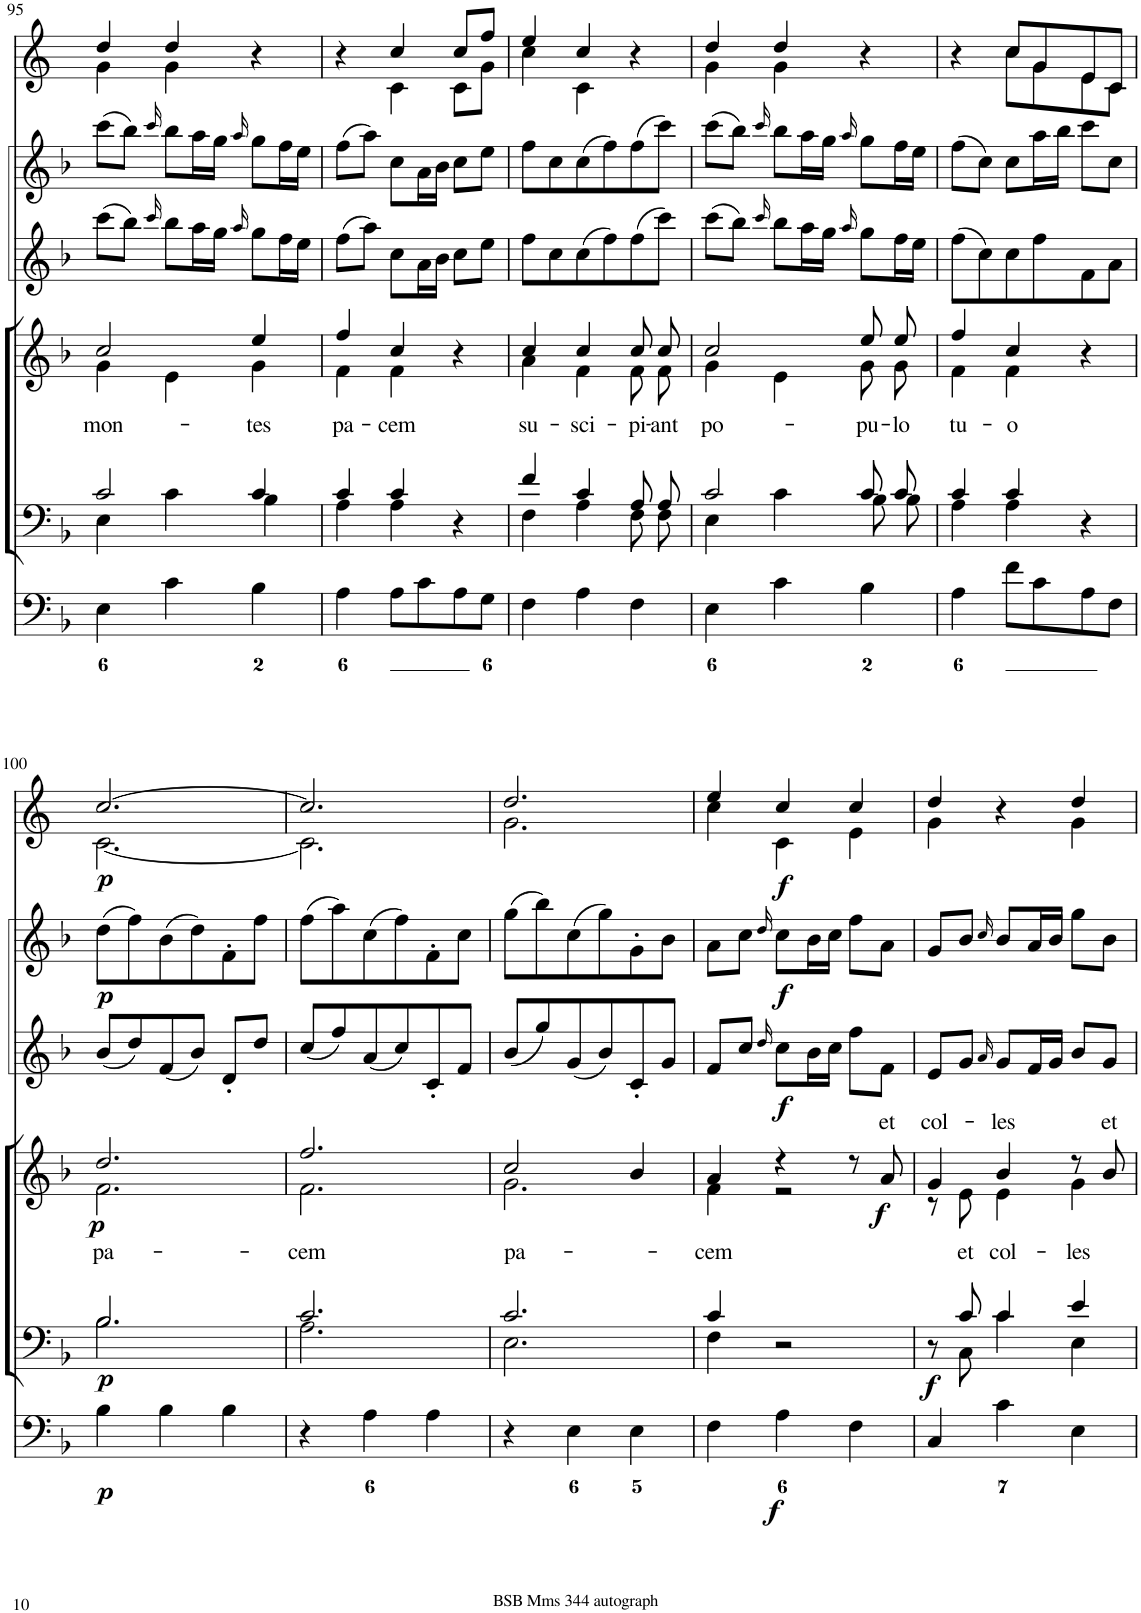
**kern	**dynam	**kern	**dynam	**kern	**text	**dynam	**kern	**dynam	**kern	**dynam	**kern	**dynam
*part6	*part6	*part5	*part5	*part4	*part4	*part4	*part3	*part3	*part2	*part2	*part1	*part1
*staff6	*staff6	*staff5	*staff5	*staff4	*staff4	*staff4	*staff3	*staff3	*staff2	*staff2	*staff1	*staff1
*I"Organ	*	*I"Voice	*	*I"Voice	*	*	*I"Violin	*	*I"Violini	*	*I"Corni in F	*
*	*	*	*	*	*	*	*I'Vln	*	*I'Vln	*	*	*
!!LO:PB:g=z
*clefF4	*	*clefF4	*	*clefG2	*	*	*clefG2	*	*clefG2	*	*clefG2	*
*	*	*	*	*	*	*	*	*	*	*	*Trd4c7	*
*k[b-]	*	*k[b-]	*	*k[b-]	*	*	*k[b-]	*	*k[b-]	*	*k[]	*
*M3/4	*	*M3/4	*	*M3/4	*	*	*M3/4	*	*M3/4	*	*M3/4	*
=95	=95	=95	=95	=95	=95	=95	=95	=95	=95	=95	=95	=95
*	*	*^	*	*	*	*	*	*	*	*	*	*
!	!	!	!	!	!	!LO:LY:b	!	!	!	!	!	!	!
*	*	*	*	*	*^	*	*	*	*	*	*	*^	*
4E\	.	2c/	4E\	.	2cc/	4g\	mon-	.	(8ccc\L	.	(8ccc\L	.	4dd/	4g\	.
.	.	.	.	.	.	.	.	.	8bb-\J)	.	8bb-\J)	.	.	.	.
.	.	.	.	.	.	.	.	.	16qccc/	.	16qccc/	.	.	.	.
4c\	.	.	4c\	.	.	4e\	.	.	8bb-\L	.	8bb-\L	.	4dd/	4g\	.
.	.	.	.	.	.	.	.	.	16aa\L	.	16aa\L	.	.	.	.
.	.	.	.	.	.	.	.	.	16gg\JJ	.	16gg\JJ	.	.	.	.
.	.	.	.	.	.	.	.	.	16qaa/	.	16qaa/	.	.	.	.
!	!	!	!	!	!	!	!LO:LY:b	!	!	!	!	!	!	!	!
4B-\	.	4c/	4B-\	.	4ee/	4g\	-tes	.	8gg\L	.	8gg\L	.	4r	4ryy	.
.	.	.	.	.	.	.	.	.	16ff\L	.	16ff\L	.	.	.	.
.	.	.	.	.	.	.	.	.	16ee\JJ	.	16ee\JJ	.	.	.	.
=96	=96	=96	=96	=96	=96	=96	=96	=96	=96	=96	=96	=96	=96	=96	=96
!	!	!	!	!	!	!	!LO:LY:b	!	!	!	!	!	!	!	!
4A\	.	4c/	4A\	.	4ff/	4f\	pa-	.	(8ff\L	.	(8ff\L	.	4r	4ryy	.
.	.	.	.	.	.	.	.	.	8aa\J)	.	8aa\J)	.	.	.	.
!	!	!	!	!	!	!	!LO:LY:b	!	!	!	!	!	!	!	!
8A\L	.	4c/	4A\	.	4cc/	4f\	-cem	.	8cc\L	.	8cc\L	.	4cc/	4c\	.
8c\	.	.	.	.	.	.	.	.	16a\L	.	16a\L	.	.	.	.
.	.	.	.	.	.	.	.	.	16b-\JJ	.	16b-\JJ	.	.	.	.
8A\	.	4r	4ryy	.	4r	4ryy	.	.	8cc\L	.	8cc\L	.	8cc/L	8c\L	.
8G\J	.	.	.	.	.	.	.	.	8ee\J	.	8ee\J	.	8ff/J	8g\J	.
=97	=97	=97	=97	=97	=97	=97	=97	=97	=97	=97	=97	=97	=97	=97	=97
!	!	!	!	!	!	!	!LO:LY:b	!	!	!	!	!	!	!	!
4F\	.	4f/	4F\	.	4cc/	4a\	su-	.	8ff\L	.	8ff\L	.	4ee/	4cc\	.
.	.	.	.	.	.	.	.	.	8cc\	.	8cc\	.	.	.	.
!	!	!	!	!	!	!	!LO:LY:b	!	!	!	!	!	!	!	!
4A\	.	4c/	4A\	.	4cc/	4f\	-sci-	.	(8cc\	.	(8cc\	.	4cc/	4c\	.
.	.	.	.	.	.	.	.	.	8ff\)	.	8ff\)	.	.	.	.
!	!	!	!	!	!	!	!LO:LY:b	!	!	!	!	!	!	!	!
4F\	.	8A/L	8F\L	.	8cc/L	8f\L	-pi-	.	(8ff\	.	(8ff\	.	4r	4ryy	.
!	!	!	!	!	!	!	!LO:LY:b	!	!	!	!	!	!	!	!
.	.	8A/J	8F\J	.	8cc/J	8f\J	-ant	.	8ccc\J)	.	8ccc\J)	.	.	.	.
=98	=98	=98	=98	=98	=98	=98	=98	=98	=98	=98	=98	=98	=98	=98	=98
!	!	!	!	!	!	!	!LO:LY:b	!	!	!	!	!	!	!	!
4E\	.	2c/	4E\	.	2cc/	4g\	po-	.	(8ccc\L	.	(8ccc\L	.	4dd/	4g\	.
.	.	.	.	.	.	.	.	.	8bb-\J)	.	8bb-\J)	.	.	.	.
.	.	.	.	.	.	.	.	.	16qccc/	.	16qccc/	.	.	.	.
4c\	.	.	4c\	.	.	4e\	.	.	8bb-\L	.	8bb-\L	.	4dd/	4g\	.
.	.	.	.	.	.	.	.	.	16aa\L	.	16aa\L	.	.	.	.
.	.	.	.	.	.	.	.	.	16gg\JJ	.	16gg\JJ	.	.	.	.
.	.	.	.	.	.	.	.	.	16qaa/	.	16qaa/	.	.	.	.
!	!	!	!	!	!	!	!LO:LY:b	!	!	!	!	!	!	!	!
4B-\	.	8c/L	8B-\L	.	8ee/L	8g\L	-pu-	.	8gg\L	.	8gg\L	.	4r	4ryy	.
!	!	!	!	!	!	!	!LO:LY:b	!	!	!	!	!	!	!	!
.	.	8c/J	8B-\J	.	8ee/J	8g\J	-lo	.	16ff\L	.	16ff\L	.	.	.	.
.	.	.	.	.	.	.	.	.	16ee\JJ	.	16ee\JJ	.	.	.	.
=99	=99	=99	=99	=99	=99	=99	=99	=99	=99	=99	=99	=99	=99	=99	=99
!	!	!	!	!	!	!	!LO:LY:b	!	!	!	!	!	!	!	!
4A\	.	4c/	4A\	.	4ff/	4f\	tu-	.	(8ff\L	.	(8ff\L	.	4r	4ryy	.
.	.	.	.	.	.	.	.	.	8cc\)	.	8cc\J)	.	.	.	.
!	!	!	!	!	!	!	!LO:LY:b	!	!	!	!	!	!	!	!
8f\L	.	4c/	4A\	.	4cc/	4f\	-o	.	8cc\	.	8cc\L	.	8cc/L	8cc\L	.
8c\	.	.	.	.	.	.	.	.	8ff\	.	16aa\L	.	8g/	8g\	.
.	.	.	.	.	.	.	.	.	.	.	16bb-\JJ	.	.	.	.
8A\	.	4r	4ryy	.	4r	4ryy	.	.	8f\	.	8ccc\L	.	8e/	8e\	.
8F\J	.	.	.	.	.	.	.	.	8a\J	.	8cc\J	.	8c/J	8c\J	.
!!LO:LB:g=z	!!
=100	=100	=100	=100	=100	=100	=100	=100	=100	=100	=100	=100	=100	=100	=100	=100
!	!LO:DY:b	!	!	!LO:DY:b	!	!	!LO:LY:b	!LO:DY:b	!	!	!	!LO:DY:b	!	!	!LO:DY:b
4B-\	p	2.B-/	2.B-\	p	2.dd/	2.f\	pa-	p	(8b-/L	.	(8dd\L	p	[2.cc/	[2.c\	p
.	.	.	.	.	.	.	.	.	8dd/)	.	8ff\)	.	.	.	.
4B-\	.	.	.	.	.	.	.	.	(8f/	.	(8b-\	.	.	.	.
.	.	.	.	.	.	.	.	.	8b-/J)	.	8dd\)	.	.	.	.
4B-\	.	.	.	.	.	.	.	.	8d'/L	.	8f'\	.	.	.	.
.	.	.	.	.	.	.	.	.	8dd/J	.	8ff\J	.	.	.	.
=101	=101	=101	=101	=101	=101	=101	=101	=101	=101	=101	=101	=101	=101	=101	=101
!	!	!	!	!	!	!	!LO:LY:b	!	!	!	!	!	!	!	!
4r	.	2.c/	2.A\	.	2.ff/	2.f\	-cem	.	(8cc/L	.	(8ff\L	.	2.cc/]	2.c\]	.
.	.	.	.	.	.	.	.	.	8ff/)	.	8aa\)	.	.	.	.
4A\	.	.	.	.	.	.	.	.	(8a/	.	(8cc\	.	.	.	.
.	.	.	.	.	.	.	.	.	8cc/)	.	8ff\)	.	.	.	.
4A\	.	.	.	.	.	.	.	.	8c'/	.	8f'\	.	.	.	.
.	.	.	.	.	.	.	.	.	8f/J	.	8cc\J	.	.	.	.
=102	=102	=102	=102	=102	=102	=102	=102	=102	=102	=102	=102	=102	=102	=102	=102
!	!	!	!	!	!	!	!LO:LY:b	!	!	!	!	!	!	!	!
4r	.	2.c/	2.E\	.	2cc/	2.g\	pa-	.	(8b-/L	.	(8gg\L	.	2.dd/	2.g\	.
.	.	.	.	.	.	.	.	.	8gg/)	.	8bb-\)	.	.	.	.
4E\	.	.	.	.	.	.	.	.	(8g/	.	(8cc\	.	.	.	.
.	.	.	.	.	.	.	.	.	8b-/)	.	8gg\)	.	.	.	.
4E\	.	.	.	.	4b-/	.	.	.	8c'/	.	8g'\	.	.	.	.
.	.	.	.	.	.	.	.	.	8g/J	.	8b-\J	.	.	.	.
=103	=103	=103	=103	=103	=103	=103	=103	=103	=103	=103	=103	=103	=103	=103	=103
!	!	!	!	!	!	!	!LO:LY:b	!	!	!	!	!	!	!	!
4F\	.	4c/	4F\	.	4a/	4f\	-cem	.	8f/L	.	8a\L	.	4ee/	4cc\	.
.	.	.	.	.	.	.	.	.	8cc/J	.	8cc\J	.	.	.	.
.	.	.	.	.	.	.	.	.	16qdd/	.	16qdd/	.	.	.	.
!	!LO:DY:b	!	!	!	!	!	!	!	!	!LO:DY:b	!	!LO:DY:b	!	!	!LO:DY:b
4A\	f	2r	2ryy	.	4r	2r	.	.	8cc\L	f	8cc\L	f	4cc/	4c\	f
.	.	.	.	.	.	.	.	.	16b-\L	.	16b-\L	.	.	.	.
.	.	.	.	.	.	.	.	.	16cc\JJ	.	16cc\JJ	.	.	.	.
4F\	.	.	.	.	8r	.	.	.	8ff\L	.	8ff\L	.	4cc/	4e\	.
!	!	!	!	!	!	!	!LO:LY:a	!LO:DY:b	!	!	!	!	!	!	!
.	.	.	.	.	8a/	.	et	f	8f\J	.	8a\J	.	.	.	.
=104	=104	=104	=104	=104	=104	=104	=104	=104	=104	=104	=104	=104	=104	=104	=104
!	!	!	!	!LO:DY:b	!	!	!LO:LY:a	!	!	!	!	!	!	!	!
4C/	.	8r	8ryy	f	4g/	8r	col-	.	8e/L	.	8g/L	.	4dd/	4g\	.
!	!	!	!	!	!	!	!LO:LY:b	!	!	!	!	!	!	!	!
.	.	8c/	8C\	.	.	8e\	et	.	8g/J	.	8b-/J	.	.	.	.
.	.	.	.	.	.	.	.	.	16qa/	.	16qcc/	.	.	.	.
!	!	!	!	!	!	!	!LO:LY:a	!	!	!	!	!	!	!	!
!	!	!	!	!	!	!	!LO:LY:b	!	!	!	!	!	!	!	!
4c\	.	4c/	4c\	.	4b-/	4e\	col-	.	8g/L	.	8b-/L	.	4r	4ryy	.
.	.	.	.	.	.	.	.	.	16f/L	.	16a/L	.	.	.	.
.	.	.	.	.	.	.	.	.	16g/JJ	.	16b-/JJ	.	.	.	.
!	!	!	!	!	!	!	!LO:LY:b	!	!	!	!	!	!	!	!
4E\	.	4e/	4E\	.	8r	4g\	-les	.	8b-/L	.	8gg\L	.	4dd/	4g\	.
!	!	!	!	!	!	!	!LO:LY:a	!	!	!	!	!	!	!	!
.	.	.	.	.	8b-/	.	et	.	8g/J	.	8b-\J	.	.	.	.
*	*	*v	*v	*	*	*	*	*	*	*	*	*	*v	*v	*
*	*	*	*	*v	*v	*	*	*	*	*	*	*	*
=	=	=	=	=	=	=	=	=	=	=	=	=
*-	*-	*-	*-	*-	*-	*-	*-	*-	*-	*-	*-	*-
